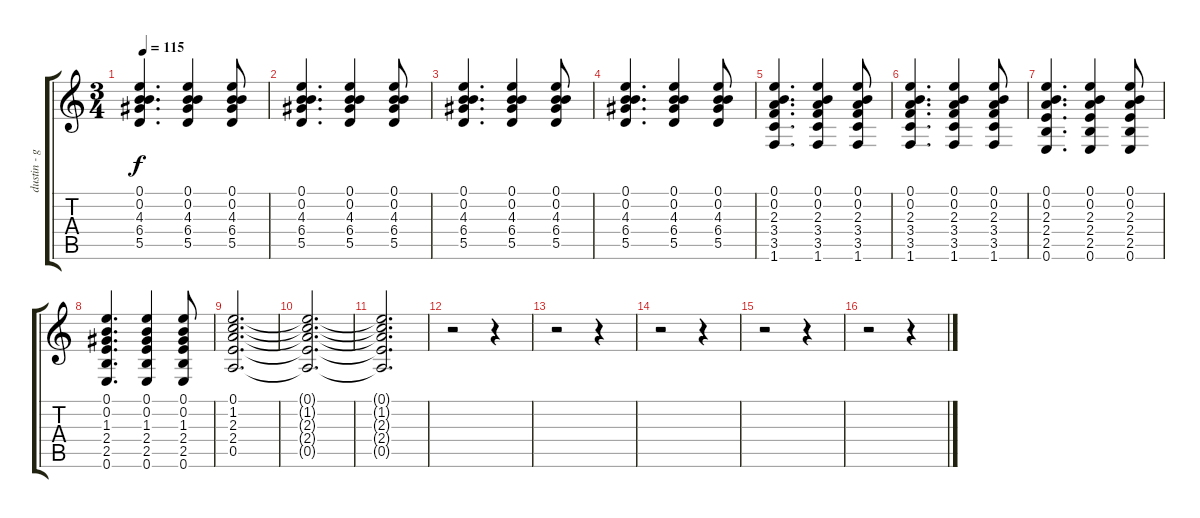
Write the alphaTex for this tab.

\track ("dustin - guitar" "dustin - g") {instrument electricguitarjazz}
\staff {score tabs}
\tuning (E4 B3 G3 D3 A2 E2) {hide}
\ts (3 4)
\tempo 115
\clef g2
\ks c
(0.1 0.2 4.3 6.4 5.5).4{d dy f} (0.1 0.2 4.3 6.4 5.5).4 (0.1 0.2 4.3 6.4 5.5).8 |
(0.1 0.2 4.3 6.4 5.5).4{d} (0.1 0.2 4.3 6.4 5.5).4 (0.1 0.2 4.3 6.4 5.5).8 |
(0.1 0.2 4.3 6.4 5.5).4{d} (0.1 0.2 4.3 6.4 5.5).4 (0.1 0.2 4.3 6.4 5.5).8 |
(0.1 0.2 4.3 6.4 5.5).4{d} (0.1 0.2 4.3 6.4 5.5).4 (0.1 0.2 4.3 6.4 5.5).8 |
(0.1 0.2 2.3 3.4 3.5 1.6).4{d} (0.1 0.2 2.3 3.4 3.5 1.6).4 (0.1 0.2 2.3 3.4 3.5 1.6).8 |
(0.1 0.2 2.3 3.4 3.5 1.6).4{d} (0.1 0.2 2.3 3.4 3.5 1.6).4 (0.1 0.2 2.3 3.4 3.5 1.6).8 |
(0.1 0.2 2.3 2.4 2.5 0.6).4{d} (0.1 0.2 2.3 2.4 2.5 0.6).4 (0.1 0.2 2.3 2.4 2.5 0.6).8 |
(0.1 0.2 1.3 2.4 2.5 0.6).4{d} (0.1 0.2 1.3 2.4 2.5 0.6).4 (0.1 0.2 1.3 2.4 2.5 0.6).8 |
(0.1 1.2 2.3 2.4 0.5).2{d} |
(0.1{t} 1.2{t} 2.3{t} 2.4{t} 0.5{t}).2{d} |
(0.1{t} 1.2{t} 2.3{t} 2.4{t} 0.5{t}).2{d} |
r.2 r.4 |
r.2 r.4 |
r.2 r.4 |
r.2 r.4 |
r.2 r.4
